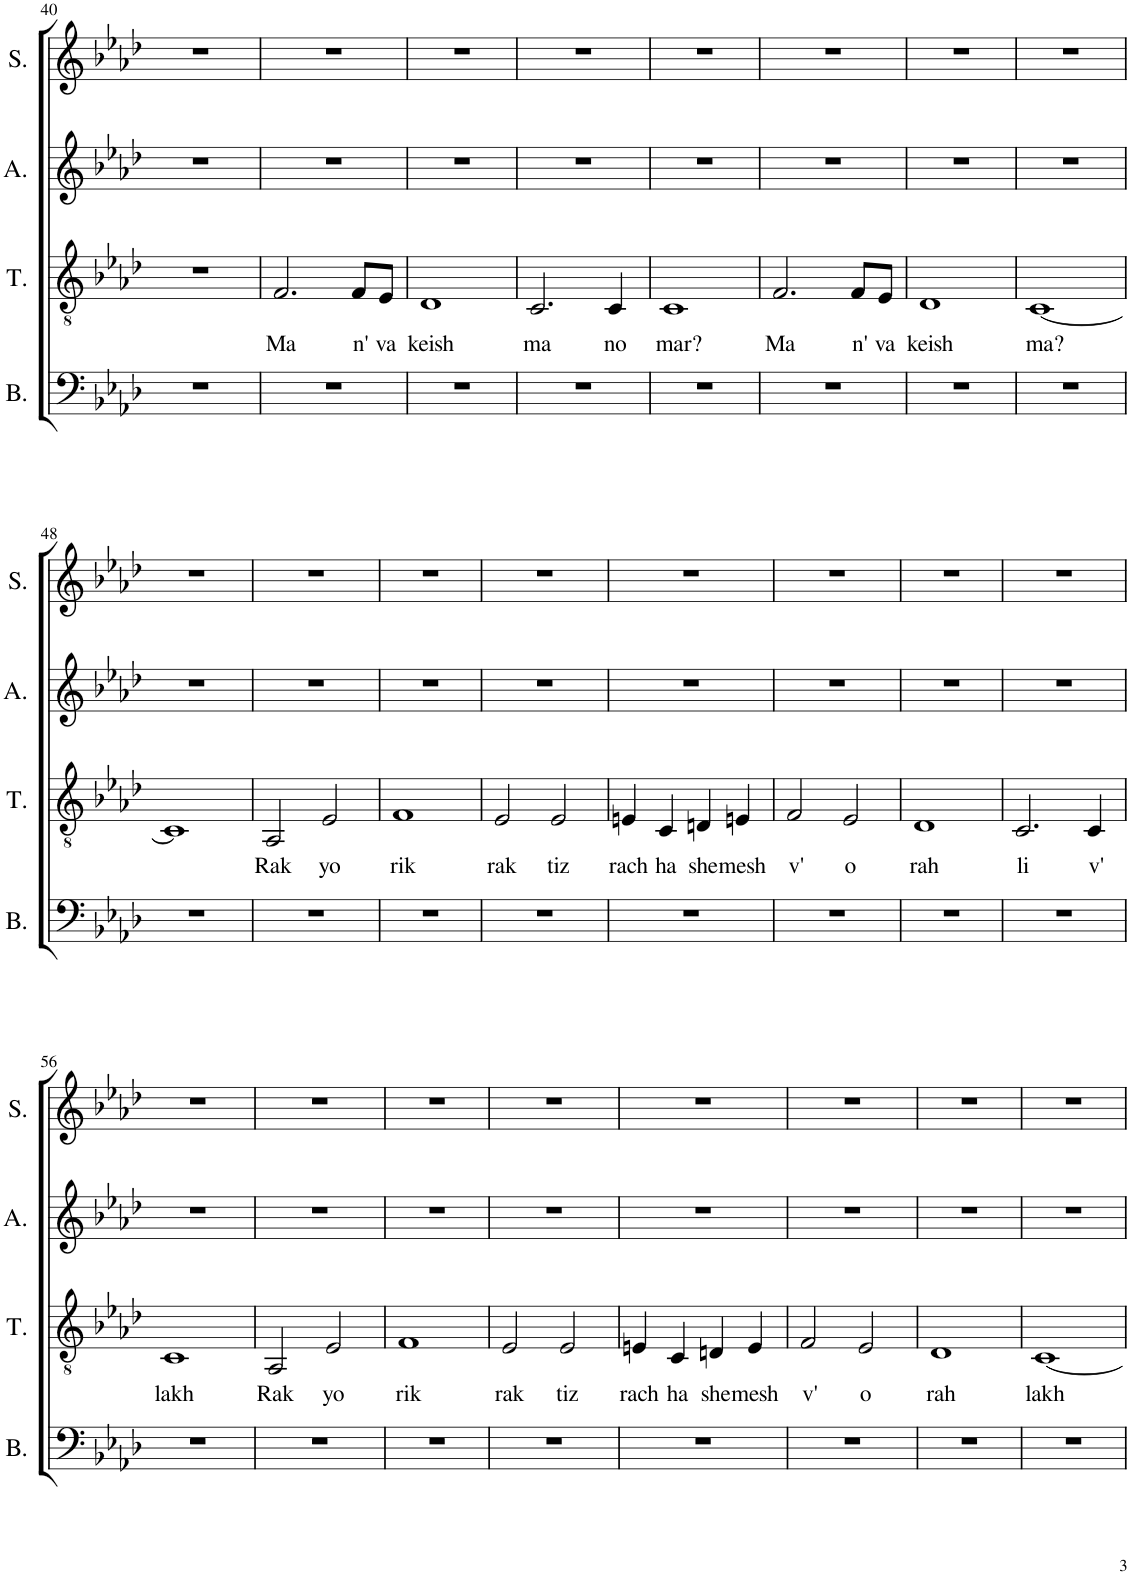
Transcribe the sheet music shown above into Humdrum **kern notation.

**kern	**kern	**text	**kern	**kern
*part4	*part3	*part3	*part2	*part1
*staff4	*staff3	*staff3	*staff2	*staff1
*I"Bass	*I"Tenor	*	*I"Alto	*I"Soprano
*I'B.	*I'T.	*	*I'A.	*I'S.
!!LO:PB:g=z
*clefF4	*clefGv2	*	*clefG2	*clefG2
*k[b-e-a-d-]	*k[b-e-a-d-]	*	*k[b-e-a-d-]	*k[b-e-a-d-]
*M4/4	*M4/4	*	*M4/4	*M4/4
=40	=40	=40	=40	=40
1r	1r	.	1r	1r
=41	=41	=41	=41	=41
!	!	!LO:LY:b	!	!
1r	2.F/	Ma	1r	1r
!	!	!LO:LY:b	!	!
.	8F/L	n'	.	.
!	!	!LO:LY:b	!	!
.	8E-/J	va	.	.
=42	=42	=42	=42	=42
!	!	!LO:LY:b	!	!
1r	1D-	keish	1r	1r
=43	=43	=43	=43	=43
!	!	!LO:LY:b	!	!
1r	2.C/	ma	1r	1r
!	!	!LO:LY:b	!	!
.	4C/	no	.	.
=44	=44	=44	=44	=44
!	!	!LO:LY:b	!	!
1r	1C	mar?	1r	1r
=45	=45	=45	=45	=45
!	!	!LO:LY:b	!	!
1r	2.F/	Ma	1r	1r
!	!	!LO:LY:b	!	!
.	8F/L	n'	.	.
!	!	!LO:LY:b	!	!
.	8E-/J	va	.	.
=46	=46	=46	=46	=46
!	!	!LO:LY:b	!	!
1r	1D-	keish	1r	1r
=47	=47	=47	=47	=47
!	!	!LO:LY:b	!	!
1r	[1C	ma?	1r	1r
!!LO:LB:g=z
=48	=48	=48	=48	=48
1r	1C]	.	1r	1r
=49	=49	=49	=49	=49
!	!	!LO:LY:b	!	!
1r	2AA-/	Rak	1r	1r
!	!	!LO:LY:b	!	!
.	2E-/	yo	.	.
=50	=50	=50	=50	=50
!	!	!LO:LY:b	!	!
1r	1F	rik	1r	1r
=51	=51	=51	=51	=51
!	!	!LO:LY:b	!	!
1r	2E-/	rak	1r	1r
!	!	!LO:LY:b	!	!
.	2E-/	tiz	.	.
=52	=52	=52	=52	=52
!	!	!LO:LY:b	!	!
1r	4En/	rach	1r	1r
!	!	!LO:LY:b	!	!
.	4C/	ha	.	.
!	!	!LO:LY:b	!	!
.	4Dn/	she	.	.
!	!	!LO:LY:b	!	!
.	4En/	mesh	.	.
=53	=53	=53	=53	=53
!	!	!LO:LY:b	!	!
1r	2F/	v'	1r	1r
!	!	!LO:LY:b	!	!
.	2E-/	o	.	.
=54	=54	=54	=54	=54
!	!	!LO:LY:b	!	!
1r	1D-	rah	1r	1r
=55	=55	=55	=55	=55
!	!	!LO:LY:b	!	!
1r	2.C/	li	1r	1r
!	!	!LO:LY:b	!	!
.	4C/	v'	.	.
!!LO:LB:g=z
=56	=56	=56	=56	=56
!	!	!LO:LY:b	!	!
1r	1C	lakh	1r	1r
=57	=57	=57	=57	=57
!	!	!LO:LY:b	!	!
1r	2AA-/	Rak	1r	1r
!	!	!LO:LY:b	!	!
.	2E-/	yo	.	.
=58	=58	=58	=58	=58
!	!	!LO:LY:b	!	!
1r	1F	rik	1r	1r
=59	=59	=59	=59	=59
!	!	!LO:LY:b	!	!
1r	2E-/	rak	1r	1r
!	!	!LO:LY:b	!	!
.	2E-/	tiz	.	.
=60	=60	=60	=60	=60
!	!	!LO:LY:b	!	!
1r	4En/	rach	1r	1r
!	!	!LO:LY:b	!	!
.	4C/	ha	.	.
!	!	!LO:LY:b	!	!
.	4Dn/	she	.	.
!	!	!LO:LY:b	!	!
.	4E/	mesh	.	.
=61	=61	=61	=61	=61
!	!	!LO:LY:b	!	!
1r	2F/	v'	1r	1r
!	!	!LO:LY:b	!	!
.	2E-/	o	.	.
=62	=62	=62	=62	=62
!	!	!LO:LY:b	!	!
1r	1D-	rah	1r	1r
=63	=63	=63	=63	=63
!	!	!LO:LY:b	!	!
1r	[1C	lakh	1r	1r
=	=	=	=	=
*-	*-	*-	*-	*-
